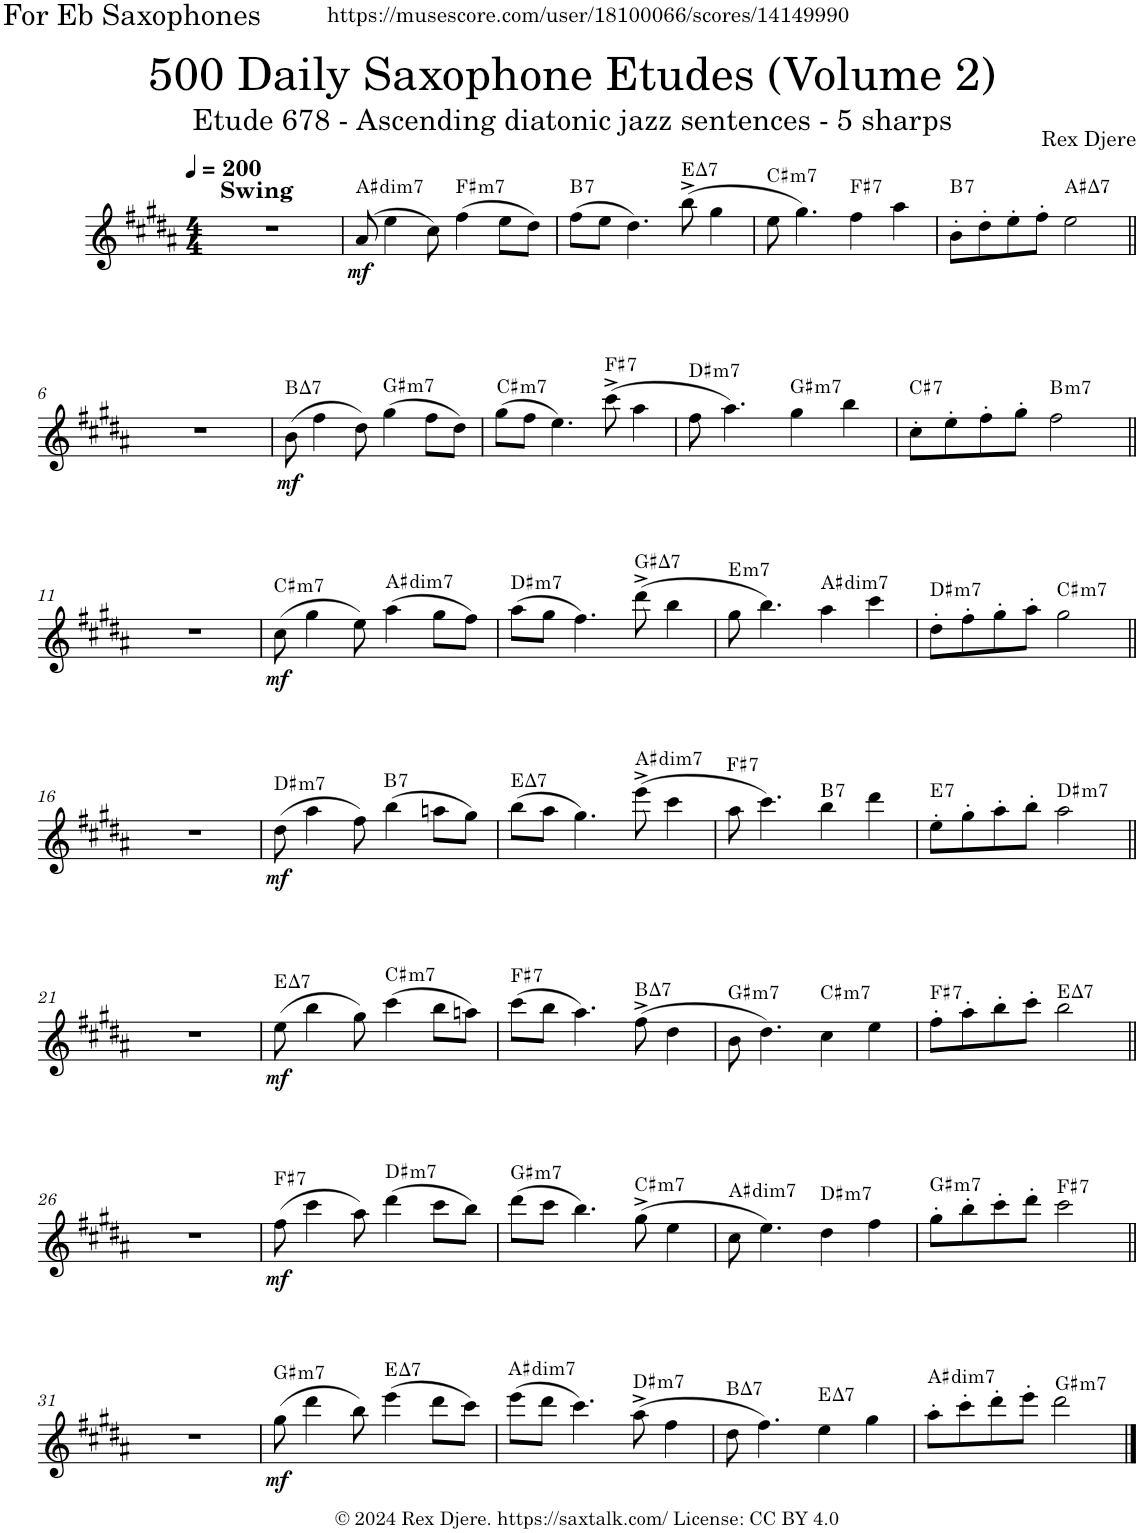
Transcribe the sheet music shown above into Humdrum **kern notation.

**kern	**dynam	**harte
*part1	*part1	*part1
*staff1	*staff1	*
*I"Alto Saxophone	*	*
*I'A. Sax.	*	*
*clefG2	*	*
*Trd5c9	*	*
*k[f#c#g#d#a#]	*	*
*M4/4	*	*
*MM200	*	*
=1	=1	=1
!LO:TX:a:B:t=Swing	!	!
1r	.	.
=2	=2	=2
!	!LO:DY:b	!LO:H:kt=dim7
(8a#/	mf	A#:dim7
4ee\	.	.
8cc#\)	.	.
!	!	!LO:H:kt=m7
(4ff#\	.	F#:min7
8ee\L	.	.
8dd#\J)	.	.
=3	=3	=3
!	!	!LO:H:kt=7
(8ff#\L	.	B:7
8ee\J	.	.
4.dd#\)	.	.
!	!	!LO:H:kt=7
(8bb^\	.	E:maj7
4gg#\	.	.
=4	=4	=4
!	!	!LO:H:kt=m7
8ee\	.	C#:min7
4.gg#\)	.	.
!	!	!LO:H:kt=7
4ff#\	.	F#:7
4aa#\	.	.
=5	=5	=5
!	!	!LO:H:kt=7
8b'\L	.	B:7
8dd#'\	.	.
8ee'\	.	.
8ff#'\J	.	.
!	!	!LO:H:kt=7
2ee\	.	A#:maj7
!!LO:LB:g=z
=6||	=6||	=6||
*k[f#c#g#d#a#]	*	*
1r	.	.
=7	=7	=7
!	!LO:DY:b	!LO:H:kt=7
(8b\	mf	B:maj7
4ff#\	.	.
8dd#\)	.	.
!	!	!LO:H:kt=m7
(4gg#\	.	G#:min7
8ff#\L	.	.
8dd#\J)	.	.
=8	=8	=8
!	!	!LO:H:kt=m7
(8gg#\L	.	C#:min7
8ff#\J	.	.
4.ee\)	.	.
!	!	!LO:H:kt=7
(8ccc#^\	.	F#:7
4aa#\	.	.
=9	=9	=9
!	!	!LO:H:kt=m7
8ff#\	.	D#:min7
4.aa#\)	.	.
!	!	!LO:H:kt=m7
4gg#\	.	G#:min7
4bb\	.	.
=10	=10	=10
!	!	!LO:H:kt=7
8cc#'\L	.	C#:7
8ee'\	.	.
8ff#'\	.	.
8gg#'\J	.	.
!	!	!LO:H:kt=m7
2ff#\	.	B:min7
!!LO:LB:g=z
=11||	=11||	=11||
*k[f#c#g#d#a#]	*	*
1r	.	.
=12	=12	=12
!	!LO:DY:b	!LO:H:kt=m7
(8cc#\	mf	C#:min7
4gg#\	.	.
8ee\)	.	.
!	!	!LO:H:kt=dim7
(4aa#\	.	A#:dim7
8gg#\L	.	.
8ff#\J)	.	.
=13	=13	=13
!	!	!LO:H:kt=m7
(8aa#\L	.	D#:min7
8gg#\J	.	.
4.ff#\)	.	.
!	!	!LO:H:kt=7
(8ddd#^\	.	G#:maj7
4bb\	.	.
=14	=14	=14
!	!	!LO:H:kt=m7
8gg#\	.	E:min7
4.bb\)	.	.
!	!	!LO:H:kt=dim7
4aa#\	.	A#:dim7
4ccc#\	.	.
=15	=15	=15
!	!	!LO:H:kt=m7
8dd#'\L	.	D#:min7
8ff#'\	.	.
8gg#'\	.	.
8aa#'\J	.	.
!	!	!LO:H:kt=m7
2gg#\	.	C#:min7
!!LO:LB:g=z
=16||	=16||	=16||
*k[f#c#g#d#a#]	*	*
1r	.	.
=17	=17	=17
!	!LO:DY:b	!LO:H:kt=m7
(8dd#\	mf	D#:min7
4aa#\	.	.
8ff#\)	.	.
!	!	!LO:H:kt=7
(4bb\	.	B:7
8aan\L	.	.
8gg#\J)	.	.
=18	=18	=18
!	!	!LO:H:kt=7
(8bb\L	.	E:maj7
8aa#\J	.	.
4.gg#\)	.	.
!	!	!LO:H:kt=dim7
(8eee^\	.	A#:dim7
4ccc#\	.	.
=19	=19	=19
!	!	!LO:H:kt=7
8aa#\	.	F#:7
4.ccc#\)	.	.
!	!	!LO:H:kt=7
4bb\	.	B:7
4ddd#\	.	.
=20	=20	=20
!	!	!LO:H:kt=7
8ee'\L	.	E:7
8gg#'\	.	.
8aa#'\	.	.
8bb'\J	.	.
!	!	!LO:H:kt=m7
2aa#\	.	D#:min7
!!LO:LB:g=z
=21||	=21||	=21||
*k[f#c#g#d#a#]	*	*
1r	.	.
=22	=22	=22
!	!LO:DY:b	!LO:H:kt=7
(8ee\	mf	E:maj7
4bb\	.	.
8gg#\)	.	.
!	!	!LO:H:kt=m7
(4ccc#\	.	C#:min7
8bb\L	.	.
8aan\J)	.	.
=23	=23	=23
!	!	!LO:H:kt=7
(8ccc#\L	.	F#:7
8bb\J	.	.
4.aa#\)	.	.
!	!	!LO:H:kt=7
(8ff#^\	.	B:maj7
4dd#\	.	.
=24	=24	=24
!	!	!LO:H:kt=m7
8b\	.	G#:min7
4.dd#\)	.	.
!	!	!LO:H:kt=m7
4cc#\	.	C#:min7
4ee\	.	.
=25	=25	=25
!	!	!LO:H:kt=7
8ff#'\L	.	F#:7
8aa#'\	.	.
8bb'\	.	.
8ccc#'\J	.	.
!	!	!LO:H:kt=7
2bb\	.	E:maj7
!!LO:LB:g=z
=26||	=26||	=26||
1r	.	.
=27	=27	=27
!	!LO:DY:b	!LO:H:kt=7
(8ff#\	mf	F#:7
4ccc#\	.	.
8aa#\)	.	.
!	!	!LO:H:kt=m7
(4ddd#\	.	D#:min7
8ccc#\L	.	.
8bb\J)	.	.
=28	=28	=28
!	!	!LO:H:kt=m7
(8ddd#\L	.	G#:min7
8ccc#\J	.	.
4.bb\)	.	.
!	!	!LO:H:kt=m7
(8gg#^\	.	C#:min7
4ee\	.	.
=29	=29	=29
!	!	!LO:H:kt=dim7
8cc#\	.	A#:dim7
4.ee\)	.	.
!	!	!LO:H:kt=m7
4dd#\	.	D#:min7
4ff#\	.	.
=30	=30	=30
!	!	!LO:H:kt=m7
8gg#'\L	.	G#:min7
8bb'\	.	.
8ccc#'\	.	.
8ddd#'\J	.	.
!	!	!LO:H:kt=7
2ccc#\	.	F#:7
!!LO:LB:g=z
=31||	=31||	=31||
1r	.	.
=32	=32	=32
!	!LO:DY:b	!LO:H:kt=m7
(8gg#\	mf	G#:min7
4ddd#\	.	.
8bb\)	.	.
!	!	!LO:H:kt=7
(4eee\	.	E:maj7
8ddd#\L	.	.
8ccc#\J)	.	.
=33	=33	=33
!	!	!LO:H:kt=dim7
(8eee\L	.	A#:dim7
8ddd#\J	.	.
4.ccc#\)	.	.
!	!	!LO:H:kt=m7
(8aa#^\	.	D#:min7
4ff#\	.	.
=34	=34	=34
!	!	!LO:H:kt=7
8dd#\	.	B:maj7
4.ff#\)	.	.
!	!	!LO:H:kt=7
4ee\	.	E:maj7
4gg#\	.	.
=35	=35	=35
!	!	!LO:H:kt=dim7
8aa#'\L	.	A#:dim7
8ccc#'\	.	.
8ddd#'\	.	.
8eee'\J	.	.
!	!	!LO:H:kt=m7
2ddd#\	.	G#:min7
==	==	==
*-	*-	*-
